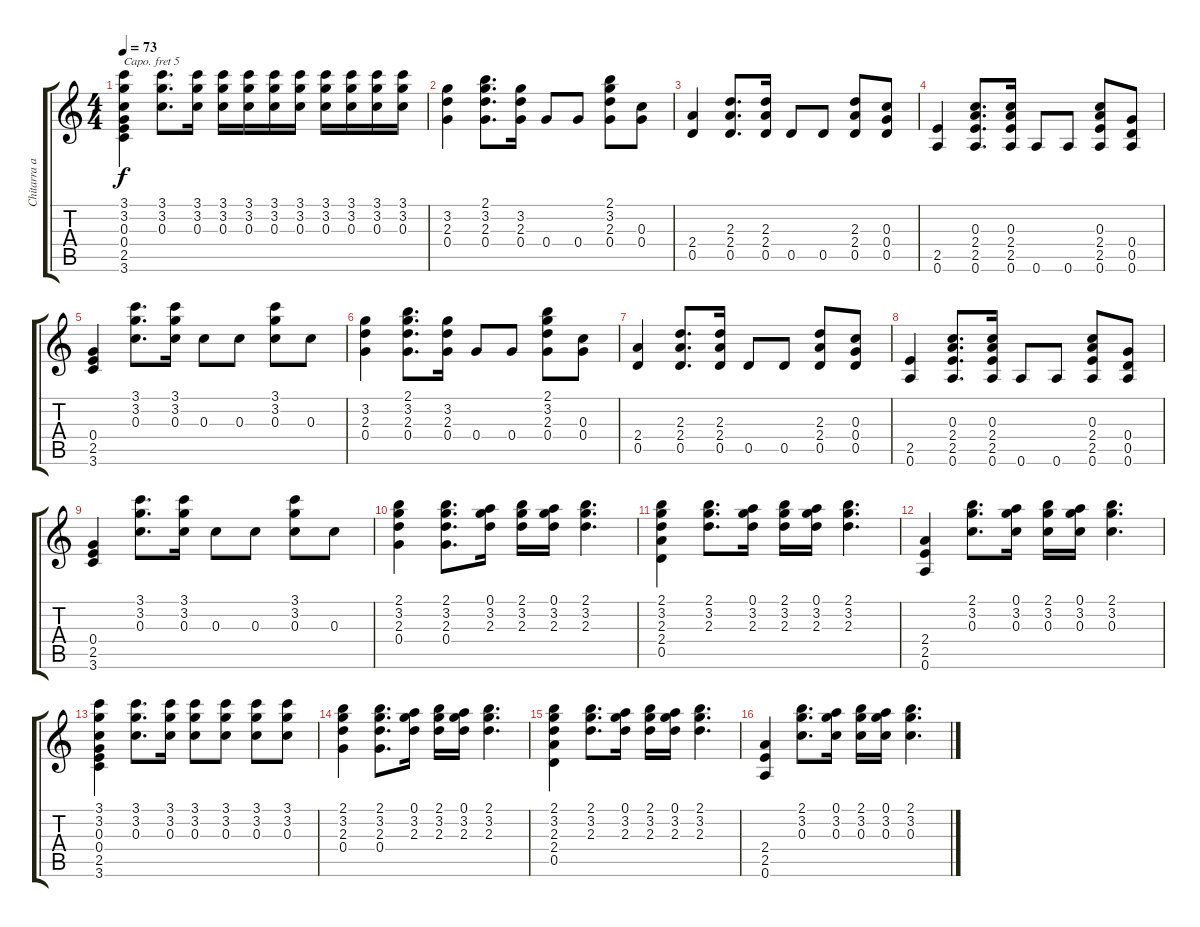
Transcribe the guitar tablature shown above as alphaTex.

\track ("Chitarra acustica" "Chitarra a") {instrument acousticguitarsteel}
\staff {score tabs}
\capo 5
\tuning (E4 B3 G3 D3 A2 E2) {hide}
\ts (4 4)
\tempo 73
\clef g2
\ks c
(3.1 3.2 0.3 0.4 2.5 3.6).4{dy f} (3.1 3.2 0.3).8{d} (3.1 3.2 0.3).16 (3.1 3.2 0.3).16 (3.1 3.2 0.3).16 (3.1 3.2 0.3).16 (3.1 3.2 0.3).16 (3.1 3.2 0.3).16 (3.1 3.2 0.3).16 (3.1 3.2 0.3).16 (3.1 3.2 0.3).16 |
(3.2 2.3 0.4).4 (2.1 3.2 2.3 0.4).8{d} (3.2 2.3 0.4).16 0.4.8 0.4.8 (2.1 3.2 2.3 0.4).8 (0.3 0.4).8 |
(2.4 0.5).4 (2.3 2.4 0.5).8{d} (2.3 2.4 0.5).16 0.5.8 0.5.8 (2.3 2.4 0.5).8 (0.3 0.4 0.5).8 |
(2.5 0.6).4 (0.3 2.4 2.5 0.6).8{d} (0.3 2.4 2.5 0.6).16 0.6.8 0.6.8 (0.3 2.4 2.5 0.6).8 (0.4 0.5 0.6).8 |
(0.4 2.5 3.6).4 (3.1 3.2 0.3).8{d} (3.1 3.2 0.3).16 0.3.8 0.3.8 (3.1 3.2 0.3).8 0.3.8 |
(3.2 2.3 0.4).4 (2.1 3.2 2.3 0.4).8{d} (3.2 2.3 0.4).16 0.4.8 0.4.8 (2.1 3.2 2.3 0.4).8 (0.3 0.4).8 |
(2.4 0.5).4 (2.3 2.4 0.5).8{d} (2.3 2.4 0.5).16 0.5.8 0.5.8 (2.3 2.4 0.5).8 (0.3 0.4 0.5).8 |
(2.5 0.6).4 (0.3 2.4 2.5 0.6).8{d} (0.3 2.4 2.5 0.6).16 0.6.8 0.6.8 (0.3 2.4 2.5 0.6).8 (0.4 0.5 0.6).8 |
(0.4 2.5 3.6).4 (3.1 3.2 0.3).8{d} (3.1 3.2 0.3).16 0.3.8 0.3.8 (3.1 3.2 0.3).8 0.3.8 |
(2.1 3.2 2.3 0.4).4 (2.1 3.2 2.3 0.4).8{d} (0.1 3.2 2.3).16 (2.1 3.2 2.3).16 (0.1 3.2 2.3).16 (2.1 3.2 2.3).4{d} |
(2.1 3.2 2.3 2.4 0.5).4 (2.1 3.2 2.3).8{d} (0.1 3.2 2.3).16 (2.1 3.2 2.3).16 (0.1 3.2 2.3).16 (2.1 3.2 2.3).4{d} |
(2.4 2.5 0.6).4 (2.1 3.2 0.3).8{d} (0.1 3.2 0.3).16 (2.1 3.2 0.3).16 (0.1 3.2 0.3).16 (2.1 3.2 0.3).4{d} |
(3.1 3.2 0.3 0.4 2.5 3.6).4 (3.1 3.2 0.3).8{d} (3.1 3.2 0.3).16 (3.1 3.2 0.3).8 (3.1 3.2 0.3).8 (3.1 3.2 0.3).8 (3.1 3.2 0.3).8 |
(2.1 3.2 2.3 0.4).4 (2.1 3.2 2.3 0.4).8{d} (0.1 3.2 2.3).16 (2.1 3.2 2.3).16 (0.1 3.2 2.3).16 (2.1 3.2 2.3).4{d} |
(2.1 3.2 2.3 2.4 0.5).4 (2.1 3.2 2.3).8{d} (0.1 3.2 2.3).16 (2.1 3.2 2.3).16 (0.1 3.2 2.3).16 (2.1 3.2 2.3).4{d} |
(2.4 2.5 0.6).4 (2.1 3.2 0.3).8{d} (0.1 3.2 0.3).16 (2.1 3.2 0.3).16 (0.1 3.2 0.3).16 (2.1 3.2 0.3).4{d}
